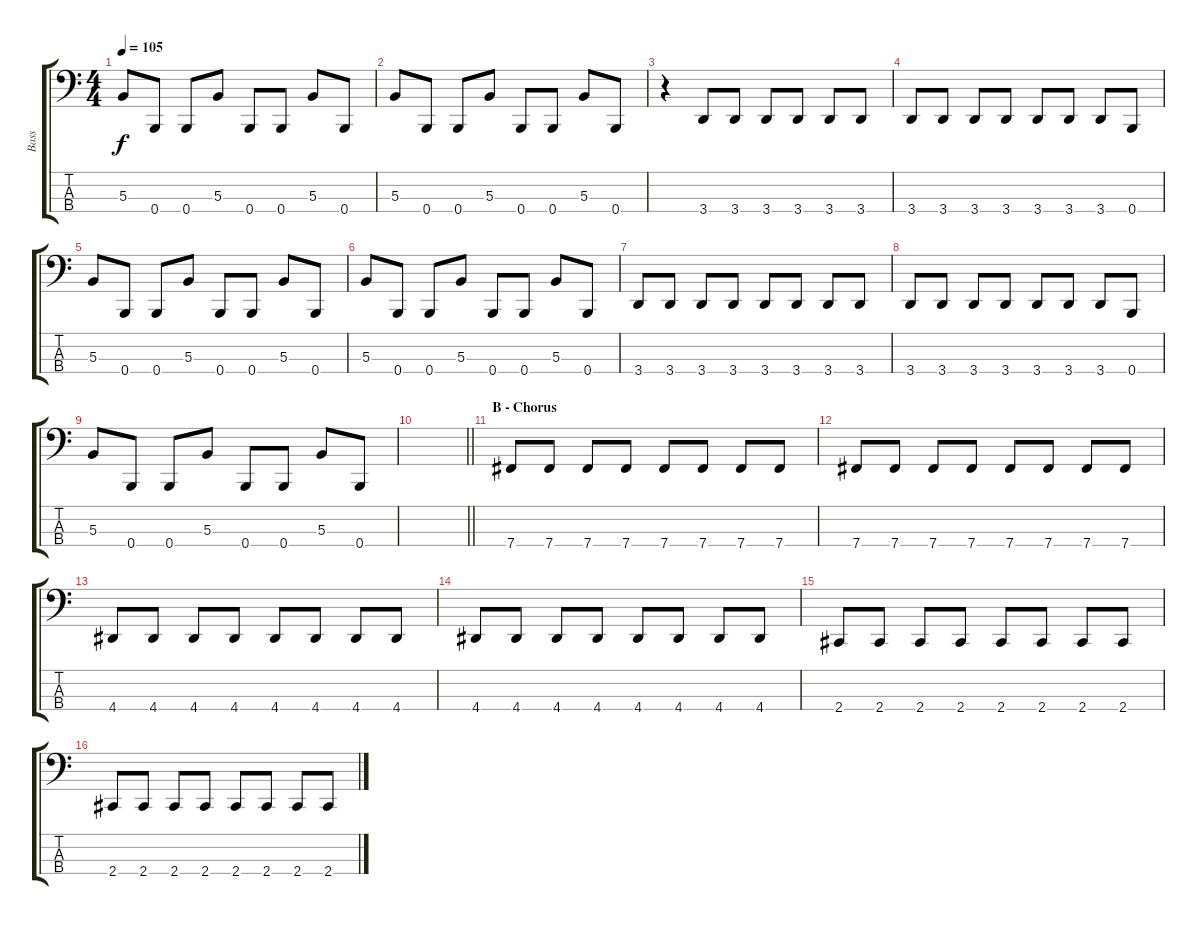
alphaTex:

\track ("Bass" "Bass") {instrument electricbassfinger}
\staff {score tabs}
\tuning (Gb2 B1 Gb1 B0) {hide}
\ts (4 4)
\tempo 105
\clef f4
\ks c
5.3.8{dy f} 0.4.8 0.4.8 5.3.8 0.4.8 0.4.8 5.3.8 0.4.8 |
5.3.8 0.4.8 0.4.8 5.3.8 0.4.8 0.4.8 5.3.8 0.4.8 |
r.4 3.4.8 3.4.8 3.4.8 3.4.8 3.4.8 3.4.8 |
3.4.8 3.4.8 3.4.8 3.4.8 3.4.8 3.4.8 3.4.8 0.4.8 |
5.3.8 0.4.8 0.4.8 5.3.8 0.4.8 0.4.8 5.3.8 0.4.8 |
5.3.8 0.4.8 0.4.8 5.3.8 0.4.8 0.4.8 5.3.8 0.4.8 |
3.4.8 3.4.8 3.4.8 3.4.8 3.4.8 3.4.8 3.4.8 3.4.8 |
3.4.8 3.4.8 3.4.8 3.4.8 3.4.8 3.4.8 3.4.8 0.4.8 |
5.3.8 0.4.8 0.4.8 5.3.8 0.4.8 0.4.8 5.3.8 0.4.8 |
\barLineRight lightlight
|
\section ("" "B - Chorus")
7.4.8 7.4.8 7.4.8 7.4.8 7.4.8 7.4.8 7.4.8 7.4.8 |
7.4.8 7.4.8 7.4.8 7.4.8 7.4.8 7.4.8 7.4.8 7.4.8 |
4.4.8 4.4.8 4.4.8 4.4.8 4.4.8 4.4.8 4.4.8 4.4.8 |
4.4.8 4.4.8 4.4.8 4.4.8 4.4.8 4.4.8 4.4.8 4.4.8 |
2.4.8 2.4.8 2.4.8 2.4.8 2.4.8 2.4.8 2.4.8 2.4.8 |
2.4.8 2.4.8 2.4.8 2.4.8 2.4.8 2.4.8 2.4.8 2.4.8
